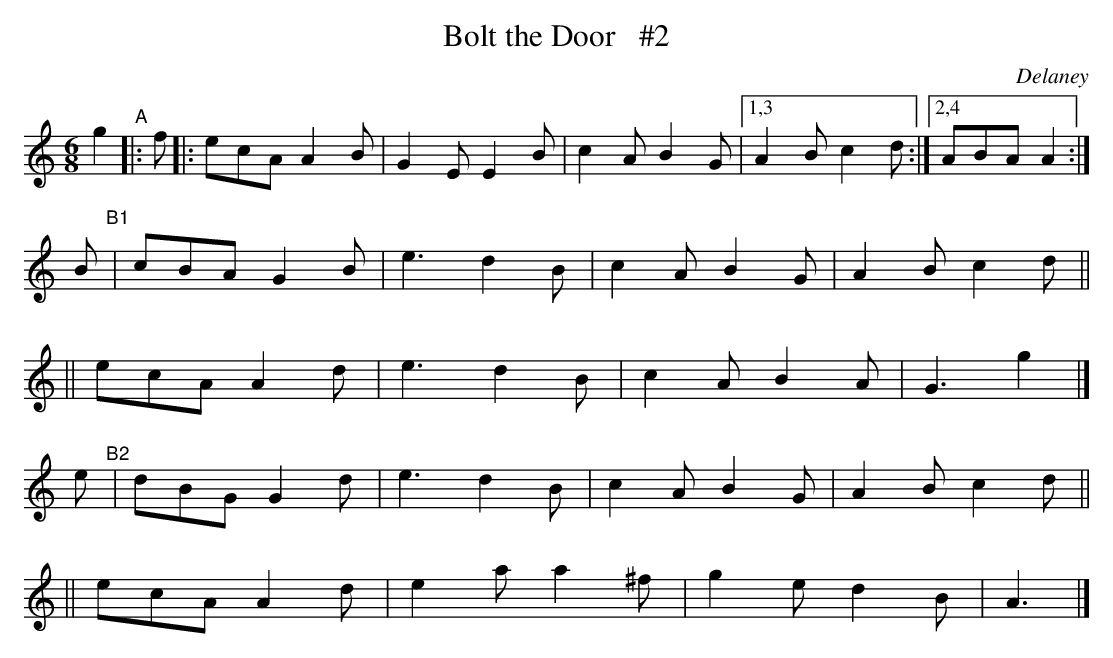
X:1
T: Bolt the Door   #2
O: Delaney
M: 6/8
L: 1/8
K: Am
g2 "^A"|: f \
|: ecA A2B | G2E E2B | c2A B2G |[1,3 A2B c2d :|[2,4 ABA A2 :|
B "^B1"\
| cBA G2B | e3 d2B | c2A B2G | A2B c2d ||
|| ecA A2d | e3 d2B | c2A B2A | G3 g2 |]
e "^B2"\
| dBG G2d | e3 d2B | c2A B2G | A2B c2d ||
|| ecA A2d | e2a a2^f | g2e d2B | A3 |]
